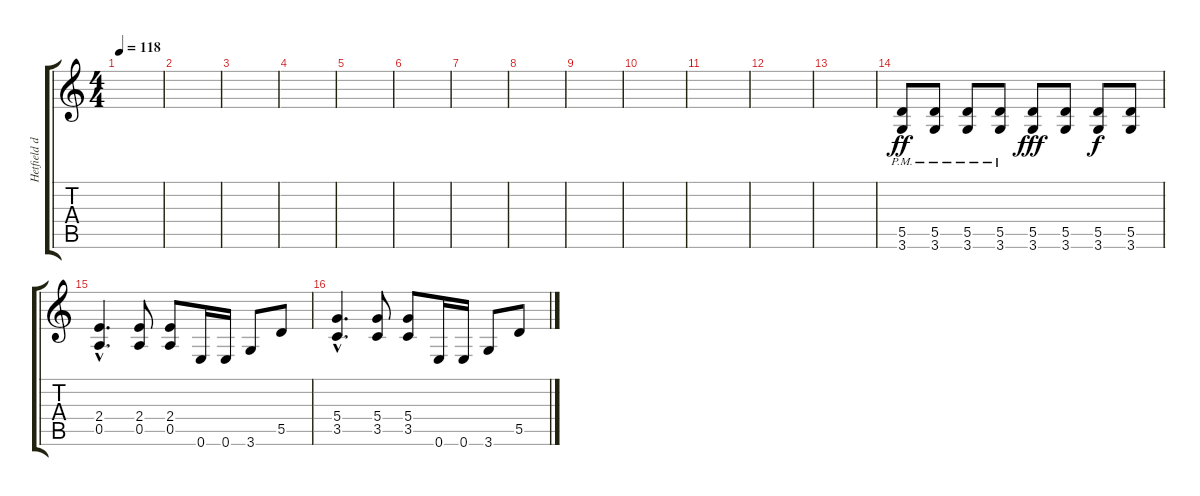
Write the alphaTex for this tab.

\track ("Hetfield disto" "Hetfield d") {instrument distortionguitar}
\staff {score tabs}
\tuning (E4 B3 G3 D3 A2 E2) {hide}
\ts (4 4)
\tempo 118
\clef g2
\ks c
|
|
|
|
|
|
|
|
|
|
|
|
|
(5.5{pm} 3.6{pm}).8{dy ff} (5.5{pm} 3.6{pm}).8 (5.5{pm} 3.6{pm}).8 (5.5{pm} 3.6{pm}).8 (5.5 3.6).8{dy fff} (5.5 3.6).8 (5.5 3.6).8{dy f} (5.5 3.6).8 |
(2.4{hac} 0.5{hac}).4{d} (2.4 0.5).8 (2.4 0.5).8 0.6.16 0.6.16 3.6.8 5.5.8 |
(5.4{hac} 3.5{hac}).4{d} (5.4 3.5).8 (5.4 3.5).8 0.6.16 0.6.16 3.6.8 5.5.8
